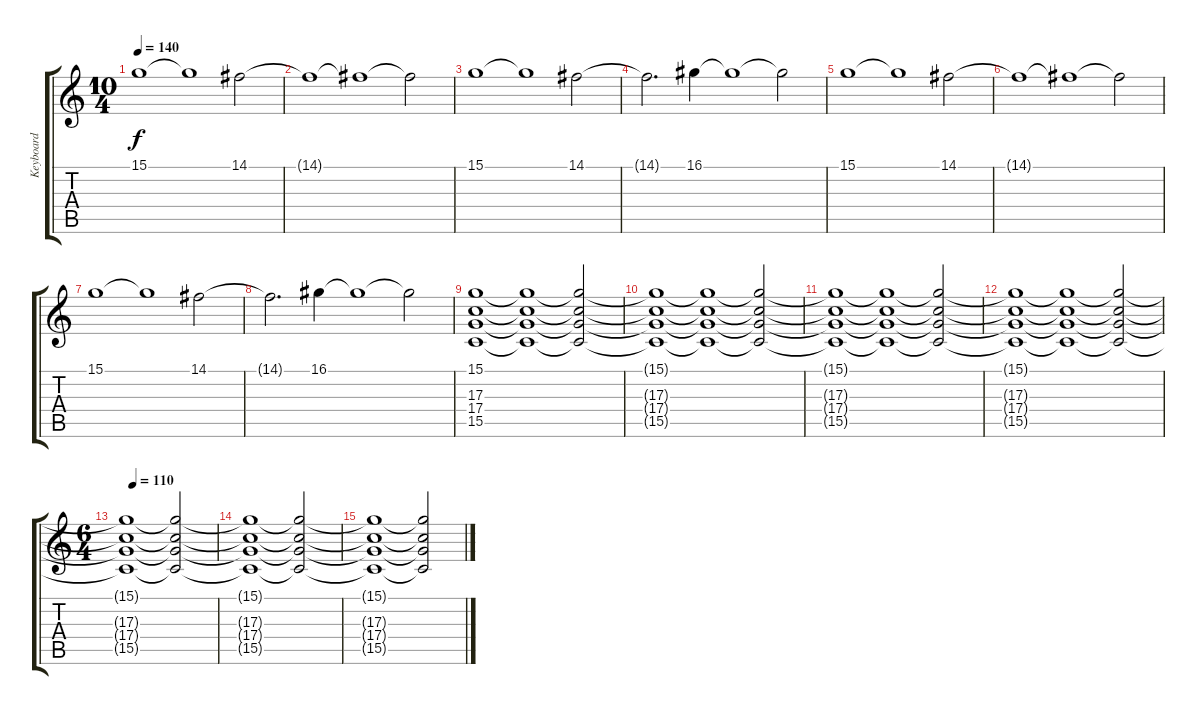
\track ("Keyboard" "Keyboard") {instrument acousticgrandpiano}
\staff {score tabs}
\tuning (E4 B3 G3 D3 A2 E2) {hide}
\ts (10 4)
\tempo 140
\clef g2
\ks c
15.1.1{dy f} 15.1{t}.1 14.1.2 |
14.1{t}.1 14.1{t}.1 14.1{t}.2 |
15.1.1 15.1{t}.1 14.1.2 |
14.1{t}.2{d} 16.1.4 16.1{t}.1 16.1{t}.2 |
15.1.1 15.1{t}.1 14.1.2 |
14.1{t}.1 14.1{t}.1 14.1{t}.2 |
15.1.1 15.1{t}.1 14.1.2 |
14.1{t}.2{d} 16.1.4 16.1{t}.1 16.1{t}.2 |
(15.1 17.3 17.4 15.5).1 (15.1{t} 17.3{t} 17.4{t} 15.5{t}).1 (15.1{t} 17.3{t} 17.4{t} 15.5{t}).2 |
(15.1{t} 17.3{t} 17.4{t} 15.5{t}).1 (15.1{t} 17.3{t} 17.4{t} 15.5{t}).1 (15.1{t} 17.3{t} 17.4{t} 15.5{t}).2 |
(15.1{t} 17.3{t} 17.4{t} 15.5{t}).1{volume 7} (15.1{t} 17.3{t} 17.4{t} 15.5{t}).1 (15.1{t} 17.3{t} 17.4{t} 15.5{t}).2 |
(15.1{t} 17.3{t} 17.4{t} 15.5{t}).1 (15.1{t} 17.3{t} 17.4{t} 15.5{t}).1{volume 3} (15.1{t} 17.3{t} 17.4{t} 15.5{t}).2 |
\ts (6 4)
\tempo (110 0.08333333333333333)
(15.1{t} 17.3{t} 17.4{t} 15.5{t}).1 (15.1{t} 17.3{t} 17.4{t} 15.5{t}).2 |
(15.1{t} 17.3{t} 17.4{t} 15.5{t}).1 (15.1{t} 17.3{t} 17.4{t} 15.5{t}).2{volume 0} |
(15.1{t} 17.3{t} 17.4{t} 15.5{t}).1 (15.1{t} 17.3{t} 17.4{t} 15.5{t}).2
